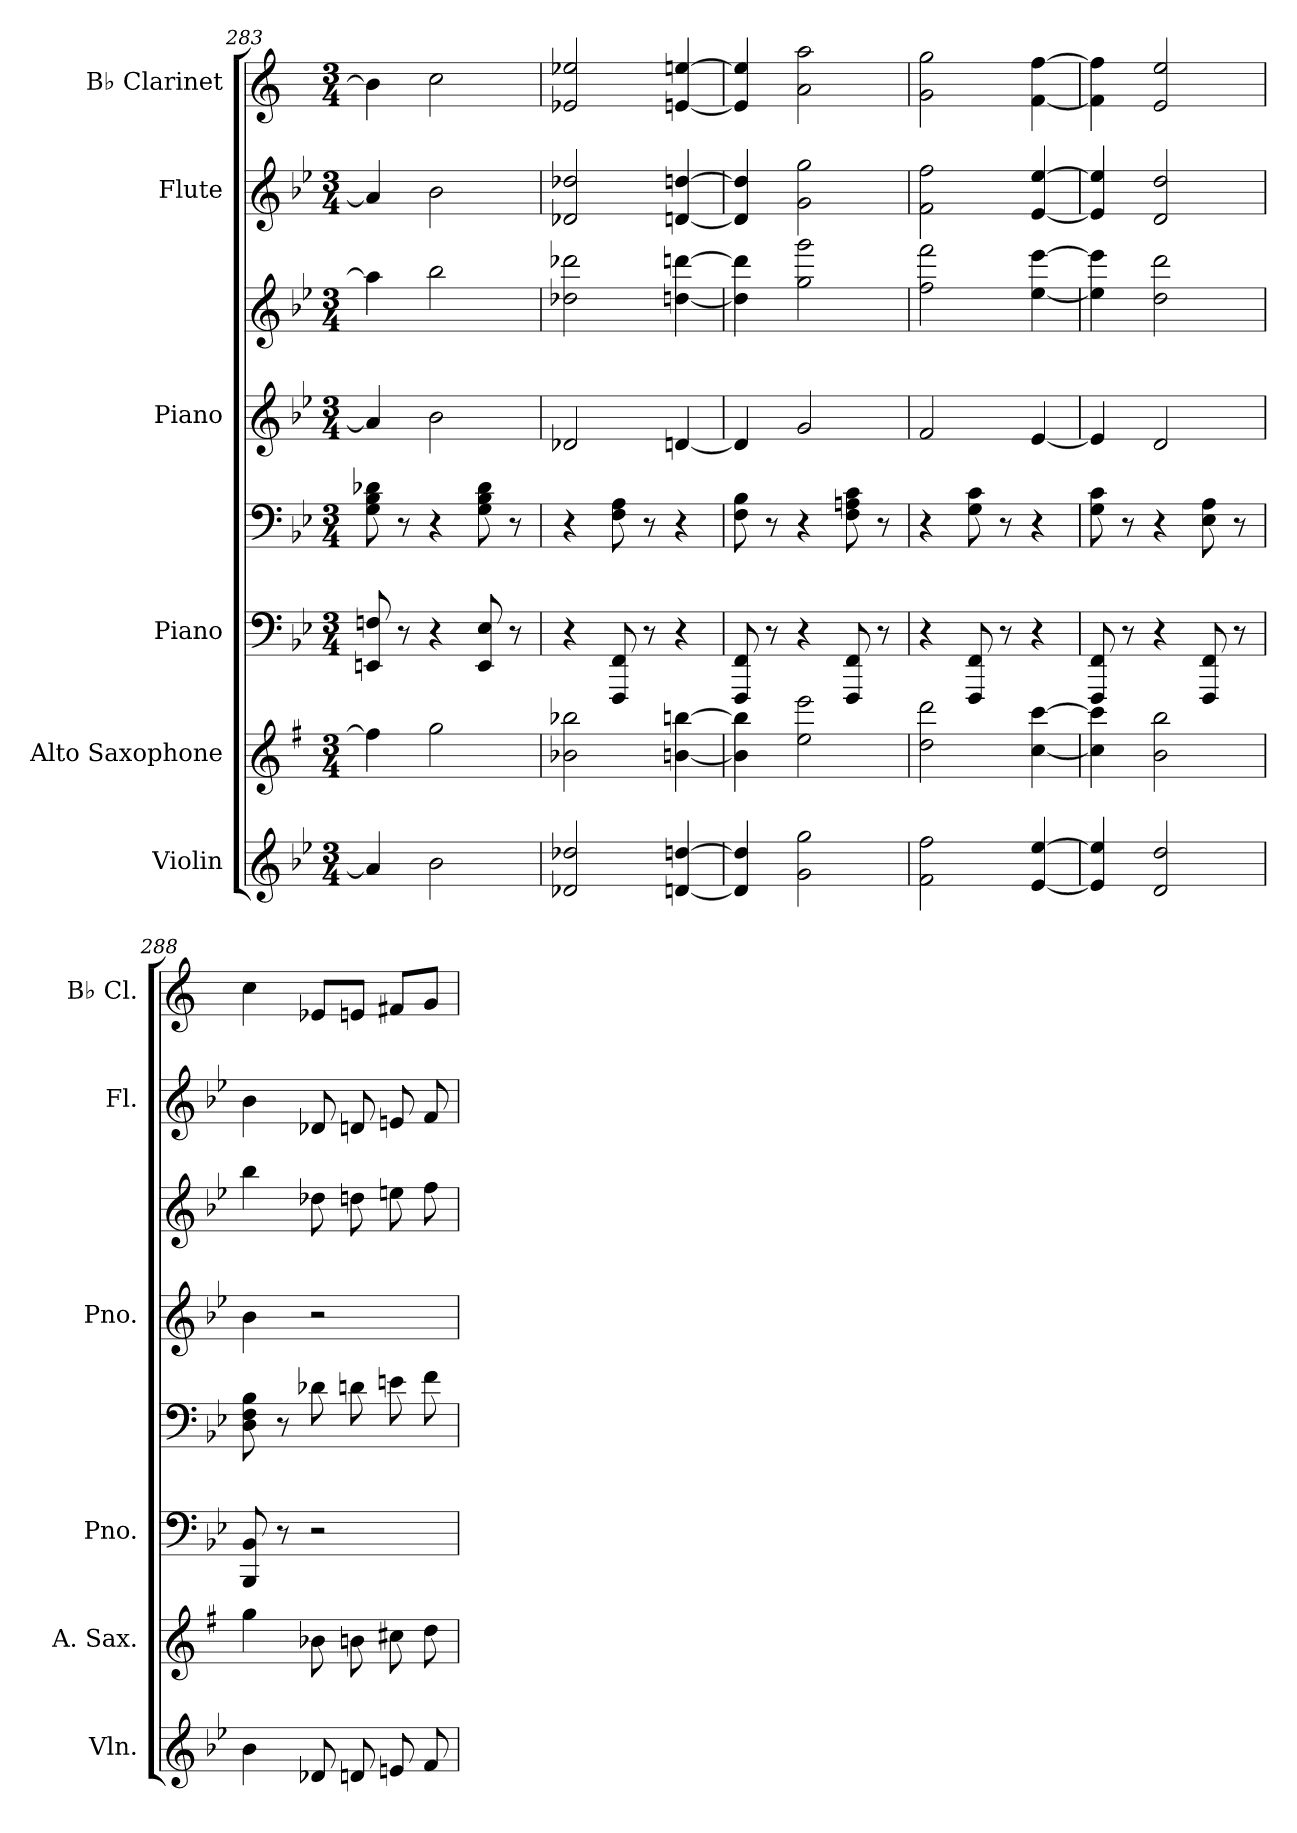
**kern	**kern	**kern	**kern	**kern	**kern	**kern	**kern
*part6	*part5	*part4	*part4	*part3	*part3	*part2	*part1
*staff8	*staff7	*staff6	*staff5	*staff4	*staff3	*staff2	*staff1
*I"Violin	*I"Alto Saxophone	*I"Piano	*	*I"Piano	*	*I"Flute	*I"B♭ Clarinet
*I'Vln.	*I'A. Sax.	*I'Pno.	*	*I'Pno.	*	*I'Fl.	*I'B♭ Cl.
*clefG2	*clefG2	*clefF4	*clefF4	*clefG2	*clefG2	*clefG2	*clefG2
*	*ITrd5c9	*	*	*	*	*	*ITrd1c2
*k[b-e-]	*k[b-e-]	*k[b-e-]	*k[b-e-]	*k[b-e-]	*k[b-e-]	*k[b-e-]	*k[b-e-]
*M3/4	*M3/4	*M3/4	*M3/4	*M3/4	*M3/4	*M3/4	*M3/4
=283	=283	=283	=283	=283	=283	=283	=283
4a/]	4a\]	8EEn/ 8Fn/	8G\ 8B-\ 8d-X\	4a/]	4aa\]	4a/]	4a\]
.	.	8r	8r	.	.	.	.
2b-\	2b-\	4r	4r	2b-\	2bb-\	2b-\	2b-\
.	.	8EE/ 8E-/	8G\ 8B-\ 8d-\	.	.	.	.
.	.	8r	8r	.	.	.	.
=284	=284	=284	=284	=284	=284	=284	=284
2d-X/ 2dd-X/	2d-X\ 2dd-X\	4r	4r	2d-X/	2dd-X\ 2ddd-X\	2d-X/ 2dd-X/	2d-X/ 2dd-X/
.	.	8FFF/ 8FF/	8F\ 8A\	.	.	.	.
.	.	8r	8r	.	.	.	.
[4dn/ [4ddn/	[4dn\ [4ddn\	4r	4r	[4dn/	[4ddn\ [4dddn\	[4dn/ [4ddn/	[4dn/ [4ddn/
=285	=285	=285	=285	=285	=285	=285	=285
4d/] 4dd/]	4d\] 4dd\]	8FFF/ 8FF/	8F\ 8B-\	4d/]	4dd\] 4ddd\]	4d/] 4dd/]	4d/] 4dd/]
.	.	8r	8r	.	.	.	.
2g\ 2gg\	2g\ 2gg\	4r	4r	2g/	2gg\ 2ggg\	2g\ 2gg\	2g\ 2gg\
.	.	8FFF/ 8FF/	8F\ 8An\ 8c\	.	.	.	.
.	.	8r	8r	.	.	.	.
=286	=286	=286	=286	=286	=286	=286	=286
2f\ 2ff\	2f\ 2ff\	4r	4r	2f/	2ff\ 2fff\	2f\ 2ff\	2f\ 2ff\
.	.	8FFF/ 8FF/	8G\ 8c\	.	.	.	.
.	.	8r	8r	.	.	.	.
[4e-/ [4ee-/	[4e-\ [4ee-\	4r	4r	[4e-/	[4ee-\ [4eee-\	[4e-/ [4ee-/	[4e-\ [4ee-\
=287	=287	=287	=287	=287	=287	=287	=287
4e-/] 4ee-/]	4e-\] 4ee-\]	8FFF/ 8FF/	8G\ 8c\	4e-/]	4ee-\] 4eee-\]	4e-/] 4ee-/]	4e-\] 4ee-\]
.	.	8r	8r	.	.	.	.
2d/ 2dd/	2d\ 2dd\	4r	4r	2d/	2dd\ 2ddd\	2d/ 2dd/	2d/ 2dd/
.	.	8FFF/ 8FF/	8E-\ 8A\	.	.	.	.
.	.	8r	8r	.	.	.	.
=288	=288	=288	=288	=288	=288	=288	=288
4b-\	4b-\	8BBB-/ 8BB-/	8D\ 8F\ 8B-\	4b-\	4bb-\	4b-\	4b-\
.	.	8r	8r	.	.	.	.
8d-X/	8d-X\	2r	8d-X\	2r	8dd-X\	8d-X/	8d-X/L
8dn/	8dn\	.	8dn\	.	8ddn\	8dn/	8dn/J
8en/	8en\	.	8en\	.	8een\	8en/	8en/L
8f/	8f\	.	8f\	.	8ff\	8f/	8f/J
=	=	=	=	=	=	=	=
*-	*-	*-	*-	*-	*-	*-	*-
